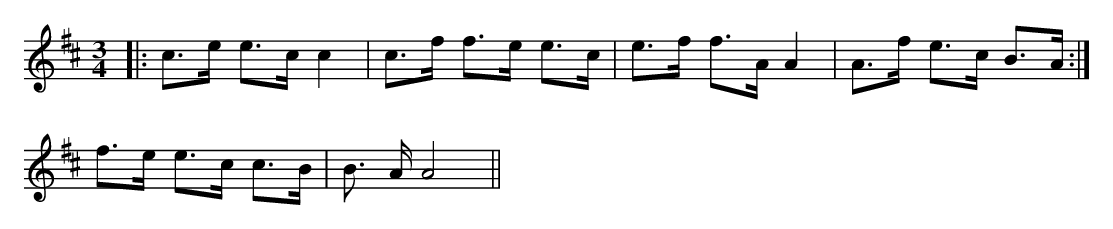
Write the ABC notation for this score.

X:1
M:3/4
K:Amix
|:c>e e>c c2|c>f f>e e>c|e>f f>A A2|A>f e>c B>A:|
f>e e>c c>B|B> A A4||
